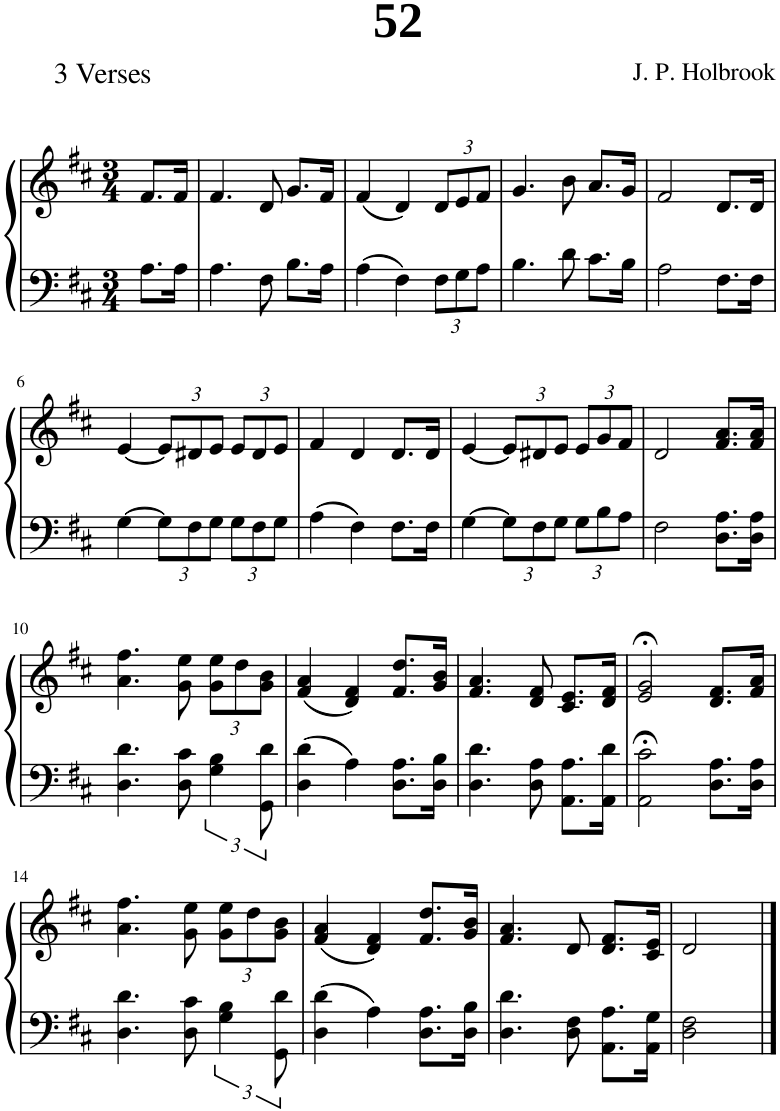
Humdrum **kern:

**kern	**kern
*part1	*part1
*staff2	*staff1
*I"Piano	*
*I'Pno.	*
*clefF4	*clefG2
*k[f#c#]	*k[f#c#]
*M3/4	*M3/4
=1	=1
8.A\L	8.f#/L
16A\Jk	16f#/Jk
=2	=2
4.A\	4.f#/
8F#\	8d/
8.B\L	8.g/L
16A\Jk	16f#/Jk
=3	=3
4A\	(4f#/
4F#\	4d/)
*Xbrackettup	*Xbrackettup
12F#\L	12d/L
12G\	12e/
12A\J	12f#/J
=4	=4
4.B\	4.g/
8d\	8b\
8.c#\L	8.a/L
16B\Jk	16g/Jk
=5	=5
2A\	2f#/
8.F#\L	8.d/L
16F#\Jk	16d/Jk
!!LO:LB:g=z
=6	=6
[4G\	[4e/
12G\L]	12e/L]
12F#\	12d#X/
12G\J	12e/J
12G\L	12e/L
12F#\	12d#/
12G\J	12e/J
=7	=7
4A\	4f#/
4F#\	4d/
8.F#\L	8.d/L
16F#\Jk	16d/Jk
=8	=8
[4G\	[4e/
12G\L]	12e/L]
12F#\	12d#X/
12G\J	12e/J
12G\L	12e/L
12B\	12g/
12A\J	12f#/J
=9	=9
2F#\	2d/
8.D\ 8.A\L	8.f#/ 8.a/L
16D\ 16A\Jk	16f#/ 16a/Jk
!!LO:LB:g=z
=10	=10
4.D\ 4.d\	4.a\ 4.ff#\
8D\ 8c#\	8g\ 8ee\
*brackettup	*
6G\ 6B\	12g\ 12ee\L
.	12dd\
12GG\ 12d\	12g\ 12b\J
=11	=11
4D\ 4d\	(4f#/ 4a/
4A\	4d/ 4f#/)
8.D\ 8.A\L	8.f#/ 8.dd/L
16D\ 16B\Jk	16g/ 16b/Jk
=12	=12
4.D\ 4.d\	4.f#/ 4.a/
8D\ 8A\	8d/ 8f#/
8.AA\ 8.A\L	8.c#/ 8.e/L
16AA\ 16d\Jk	16d/ 16f#/Jk
=13	=13
2AA\;< 2c#\;<	2e/;< 2g/;<
8.D\ 8.A\L	8.d/ 8.f#/L
16D\ 16A\Jk	16f#/ 16a/Jk
!!LO:LB:g=z
=14	=14
4.D\ 4.d\	4.a\ 4.ff#\
8D\ 8c#\	8g\ 8ee\
6G\ 6B\	12g\ 12ee\L
.	12dd\
12GG\ 12d\	12g\ 12b\J
=15	=15
4D\ 4d\	(4f#/ 4a/
4A\	4d/ 4f#/)
8.D\ 8.A\L	8.f#/ 8.dd/L
16D\ 16B\Jk	16g/ 16b/Jk
=16	=16
4.D\ 4.d\	4.f#/ 4.a/
8D\ 8F#\	8d/
8.AA\ 8.A\L	8.d/ 8.f#/L
16AA\ 16G\Jk	16c#/ 16e/Jk
=17	=17
2D\ 2F#\	2d/
==	==
*-	*-
